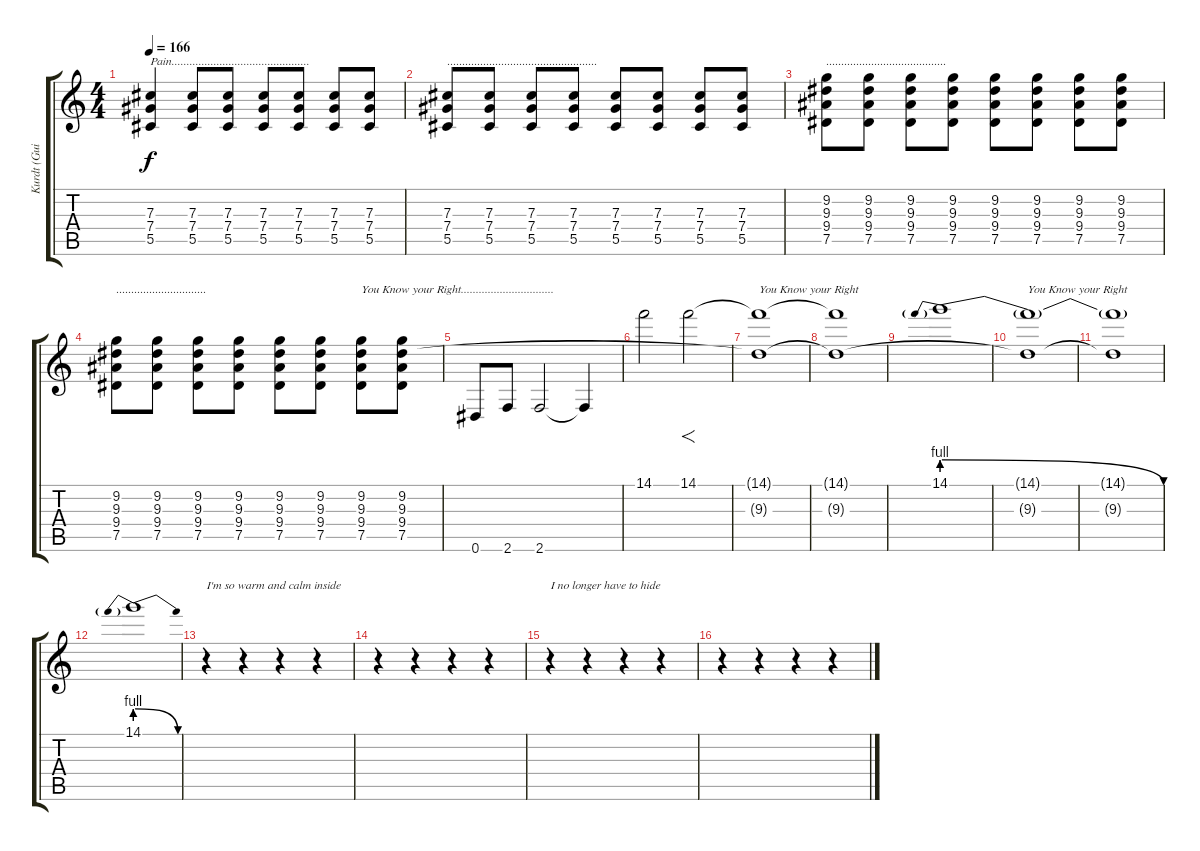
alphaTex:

\track ("Kurdt (Guitar)" "Kurdt (Gui") {instrument electricguitarclean}
\staff {score tabs}
\tuning (Eb4 Bb3 Gb3 Db3 Ab2 Eb2) {hide}
\ts (4 4)
\tempo 166
\clef g2
\ks c
(7.3 7.4 5.5).4{txt "Pain.............................................." dy f} (7.3 7.4 5.5).8 (7.3 7.4 5.5).8 (7.3 7.4 5.5).8 (7.3 7.4 5.5).8 (7.3 7.4 5.5).8 (7.3 7.4 5.5).8 |
(7.3 7.4 5.5).8{txt ".................................................."} (7.3 7.4 5.5).8 (7.3 7.4 5.5).8 (7.3 7.4 5.5).8 (7.3 7.4 5.5).8 (7.3 7.4 5.5).8 (7.3 7.4 5.5).8 (7.3 7.4 5.5).8 |
(9.2 9.3 9.4 7.5).8{txt "........................................"} (9.2 9.3 9.4 7.5).8 (9.2 9.3 9.4 7.5).8 (9.2 9.3 9.4 7.5).8 (9.2 9.3 9.4 7.5).8 (9.2 9.3 9.4 7.5).8 (9.2 9.3 9.4 7.5).8 (9.2 9.3 9.4 7.5).8 |
(9.2 9.3 9.4 7.5).8{txt ".............................."} (9.2 9.3 9.4 7.5).8 (9.2 9.3 9.4 7.5).8 (9.2 9.3 9.4 7.5).8 (9.2 9.3 9.4 7.5).8 (9.2 9.3 9.4 7.5).8 (9.2 9.3 9.4 7.5).8{txt "You Know your Right..............................."} (9.2 9.3 9.4 7.5).8 |
0.6.8{volume 16 instrument distortionguitar} 2.6.8 2.6.2 2.6{t}.4 |
14.1.2 14.1.2{f} |
(14.1{t} 9.3{t}).1{txt "You Know your Right "} |
(14.1{t} 9.3{t}).1 |
14.1{be (prebendrelease 0 4 60 0)}.1 |
(14.1{t} 9.3{t}).1{txt "You Know your Right"} |
(14.1{t} 9.3{t}).1 |
14.1{be (prebendrelease 0 4 60 0)}.1 |
r.4{txt "I'm so warm and calm inside "} r.4 r.4 r.4 |
r.4 r.4 r.4 r.4 |
r.4{txt "I no longer have to hide"} r.4 r.4 r.4 |
r.4 r.4 r.4 r.4
